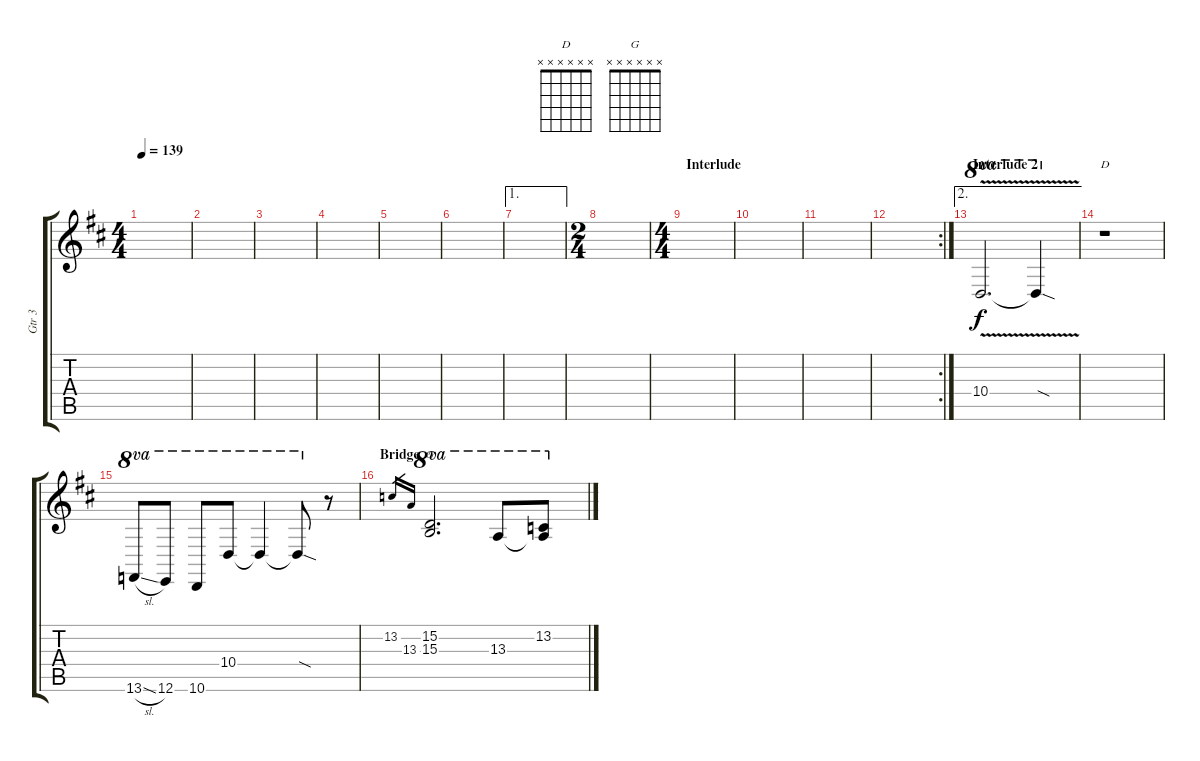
\track ("Gtr 3" "Gtr 3") {instrument acousticgrandpiano}
\staff {score tabs}
\tuning (E4 B3 Ab3 E3 B2 E2) {hide}
\chord ("D" x x x x x x)
\chord ("G" x x x x x x)
\ts (4 4)
\tempo 139
\clef g2
\ks d
|
|
|
|
|
|
\ae 1
|
\ts (2 4)
|
\ts (4 4)
\section ("" "Interlude")
|
|
|
\rc 2
|
\ae 2
\section ("" "Interlude 2")
10.4{v}.2{d ot 8va} 10.4{sod t}.4{ot 8va} |
r.1{ch "D"} |
13.6{sl}.8{ot 8va} 12.6.8{ot 8va} 10.6.8{ot 8va} 10.4.8{ot 8va} 10.4{t}.4{ot 8va} 10.4{sod t}.8{ot 8va} r.8 |
\section ("" "Bridge")
13.2.16{gr} 13.3.16{gr} (15.2 15.3).2{d ch "G" ot 8va} 13.3.8{ot 8va} (13.2{sl} 13.3{sl t}).8{ot 8va}
